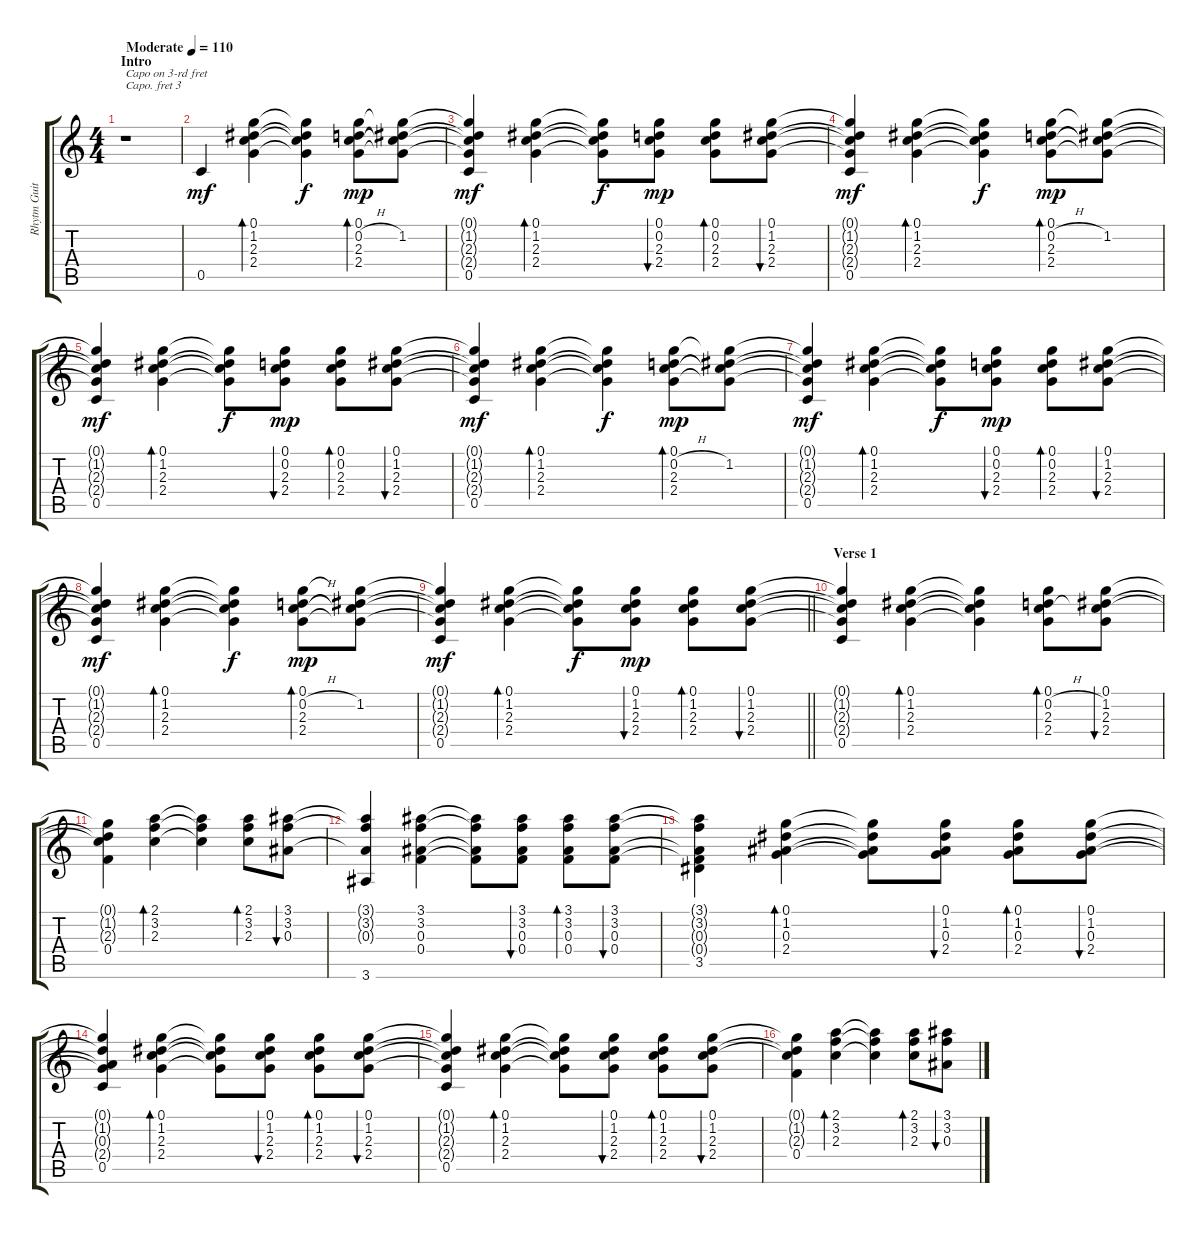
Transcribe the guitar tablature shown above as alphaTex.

\track ("Rhytm Guitar" "Rhytm Guit") {instrument acousticguitarsteel}
\staff {score tabs}
\capo 3
\tuning (E4 B3 G3 D3 A2 E2) {hide}
\ts (4 4)
\section ("" "Intro")
\tempo (110 "Moderate")
\clef g2
\ks c
r.1{txt "Capo on 3-rd fret" dy mf instrument acousticguitarsteel} |
0.5.4 (0.1 1.2 2.3 2.4).4{bd 30} (0.1{t} 1.2{t} 2.3{t} 2.4{t}).4{dy f} (0.1 0.2{h} 2.3 2.4).8{bd 30 dy mp} (0.1{t} 1.2 2.3{t} 2.4{t}).8 |
(0.1{t} 1.2{t} 2.3{t} 2.4{t} 0.5).4{dy mf} (0.1 1.2 2.3 2.4).4{bd 30} (0.1{t} 1.2{t} 2.3{t} 2.4{t}).8{dy f} (0.1 0.2 2.3 2.4).8{bu 30 dy mp} (0.1 0.2 2.3 2.4).8{bd 30} (0.1 1.2 2.3 2.4).8{bu 30} |
(0.1{t} 1.2{t} 2.3{t} 2.4{t} 0.5).4{dy mf} (0.1 1.2 2.3 2.4).4{bd 30} (0.1{t} 1.2{t} 2.3{t} 2.4{t}).4{dy f} (0.1 0.2{h} 2.3 2.4).8{bd 30 dy mp} (0.1{t} 1.2 2.3{t} 2.4{t}).8 |
(0.1{t} 1.2{t} 2.3{t} 2.4{t} 0.5).4{dy mf} (0.1 1.2 2.3 2.4).4{bd 30} (0.1{t} 1.2{t} 2.3{t} 2.4{t}).8{dy f} (0.1 0.2 2.3 2.4).8{bu 30 dy mp} (0.1 0.2 2.3 2.4).8{bd 30} (0.1 1.2 2.3 2.4).8{bu 30} |
(0.1{t} 1.2{t} 2.3{t} 2.4{t} 0.5).4{dy mf} (0.1 1.2 2.3 2.4).4{bd 30} (0.1{t} 1.2{t} 2.3{t} 2.4{t}).4{dy f} (0.1 0.2{h} 2.3 2.4).8{bd 30 dy mp} (0.1{t} 1.2 2.3{t} 2.4{t}).8 |
(0.1{t} 1.2{t} 2.3{t} 2.4{t} 0.5).4{dy mf} (0.1 1.2 2.3 2.4).4{bd 30} (0.1{t} 1.2{t} 2.3{t} 2.4{t}).8{dy f} (0.1 0.2 2.3 2.4).8{bu 30 dy mp} (0.1 0.2 2.3 2.4).8{bd 30} (0.1 1.2 2.3 2.4).8{bu 30} |
(0.1{t} 1.2{t} 2.3{t} 2.4{t} 0.5).4{dy mf} (0.1 1.2 2.3 2.4).4{bd 30} (0.1{t} 1.2{t} 2.3{t} 2.4{t}).4{dy f} (0.1 0.2{h} 2.3 2.4).8{bd 30 dy mp} (0.1{t} 1.2 2.3{t} 2.4{t}).8 |
\barLineRight lightlight
(0.1{t} 1.2{t} 2.3{t} 2.4{t} 0.5).4{dy mf} (0.1 1.2 2.3 2.4).4{bd 30} (0.1{t} 1.2{t} 2.3{t} 2.4{t}).8{dy f} (0.1 1.2 2.3 2.4).8{bu 30 dy mp} (0.1 1.2 2.3 2.4).8{bd 30} (0.1 1.2 2.3 2.4).8{bu 30} |
\section ("" "Verse 1")
(0.1{t} 1.2{t} 2.3{t} 2.4{t} 0.5).4 (0.1 1.2 2.3 2.4).4{bd 30} (0.1{t} 1.2{t} 2.3{t} 2.4{t}).4 (0.1 0.2{h} 2.3 2.4).8{bd 30} (0.1 1.2 2.3 2.4).8{bu 30} |
(0.1{t} 1.2{t} 2.3{t} 0.4).4 (2.1 3.2 2.3).4{bd 30} (2.1{t} 3.2{t} 2.3{t}).4 (2.1 3.2 2.3).8{bd 30} (3.1 3.2 0.3).8{bu 30} |
(3.1{t} 3.2{t} 0.3{t} 3.6).4 (3.1 3.2 0.3 0.4).4 (3.1{t} 3.2{t} 0.3{t} 0.4{t}).8 (3.1 3.2 0.3 0.4).8{bu 30} (3.1 3.2 0.3 0.4).8{bd 30} (3.1 3.2 0.3 0.4).8{bu 30} |
(3.1{t} 3.2{t} 0.3{t} 0.4{t} 3.5).4 (0.1 1.2 0.3 2.4).4{bd 30} (0.1{t} 1.2{t} 0.3{t} 2.4{t}).8 (0.1 1.2 0.3 2.4).8{bu 30} (0.1 1.2 0.3 2.4).8{bd 30} (0.1 1.2 0.3 2.4).8{bu 30} |
(0.1{t} 1.2{t} 0.3{t} 2.4{t} 0.5).4 (0.1 1.2 2.3 2.4).4{bd 30} (0.1{t} 1.2{t} 2.3{t} 2.4{t}).8 (0.1 1.2 2.3 2.4).8{bu 30} (0.1 1.2 2.3 2.4).8{bd 30} (0.1 1.2 2.3 2.4).8{bu 30} |
(0.1{t} 1.2{t} 2.3{t} 2.4{t} 0.5).4 (0.1 1.2 2.3 2.4).4{bd 30} (0.1{t} 1.2{t} 2.3{t} 2.4{t}).8 (0.1 1.2 2.3 2.4).8{bu 30} (0.1 1.2 2.3 2.4).8{bd 30} (0.1 1.2 2.3 2.4).8{bu 30} |
(0.1{t} 1.2{t} 2.3{t} 0.4).4 (2.1 3.2 2.3).4{bd 30} (2.1{t} 3.2{t} 2.3{t}).4 (2.1 3.2 2.3).8{bd 30} (3.1 3.2 0.3).8{bu 30}
